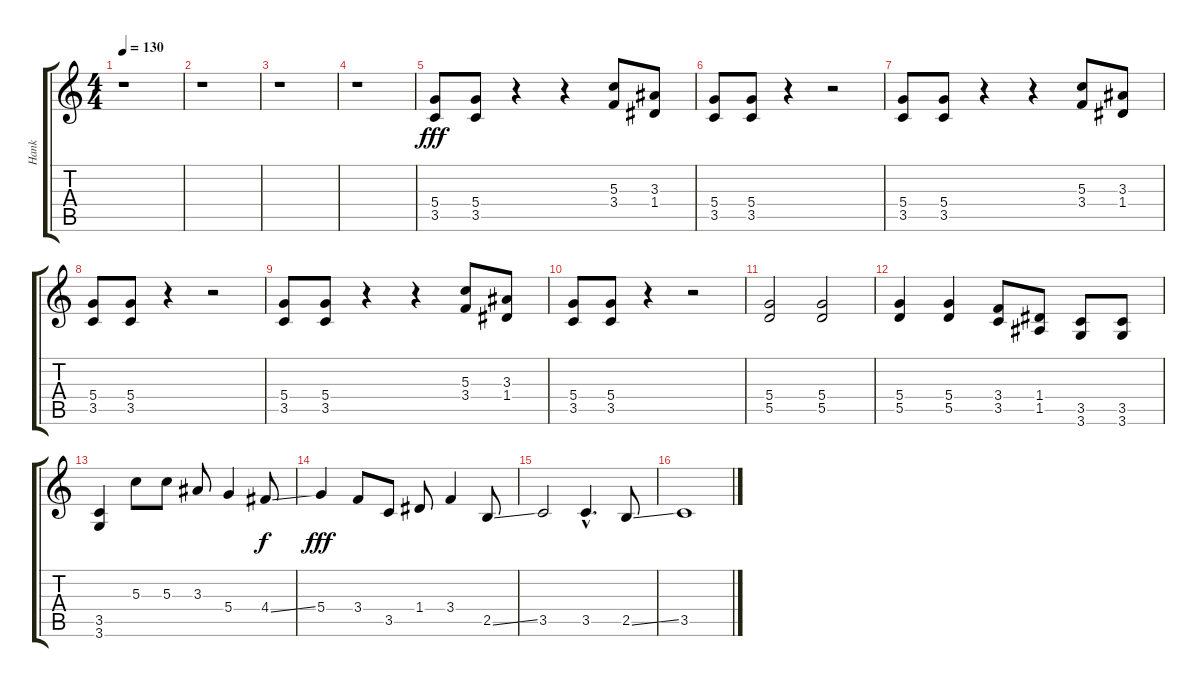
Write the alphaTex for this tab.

\track ("Hank" "Hank") {instrument electricguitarjazz}
\staff {score tabs}
\tuning (E4 B3 G3 D3 A2 E2) {hide}
\ts (4 4)
\tempo 130
\clef g2
\ks c
r.1{dy fff instrument electricguitarjazz} |
r.1 |
r.1 |
r.1 |
(5.4 3.5).8{volume 16 instrument electricguitarmuted} (5.4 3.5).8 r.4 r.4 (5.3 3.4).8 (3.3 1.4).8 |
(5.4 3.5).8 (5.4 3.5).8 r.4 r.2 |
(5.4 3.5).8 (5.4 3.5).8 r.4 r.4 (5.3 3.4).8 (3.3 1.4).8 |
(5.4 3.5).8 (5.4 3.5).8 r.4 r.2 |
(5.4 3.5).8 (5.4 3.5).8 r.4 r.4 (5.3 3.4).8 (3.3 1.4).8 |
(5.4 3.5).8 (5.4 3.5).8 r.4 r.2 |
(5.4 5.5).2 (5.4 5.5).2 |
(5.4 5.5).4 (5.4 5.5).4 (3.4 3.5).8 (1.4 1.5).8 (3.5 3.6).8 (3.5 3.6).8 |
(3.5 3.6).4{volume 16} 5.3.8 5.3.8 3.3.8 5.4.4 4.4{ss}.8{dy f} |
5.4.4{dy fff} 3.4.8 3.5.8 1.4.8 3.4.4 2.5{ss}.8 |
3.5.2 3.5{hac}.4{d} 2.5{ss}.8 |
3.5.1
